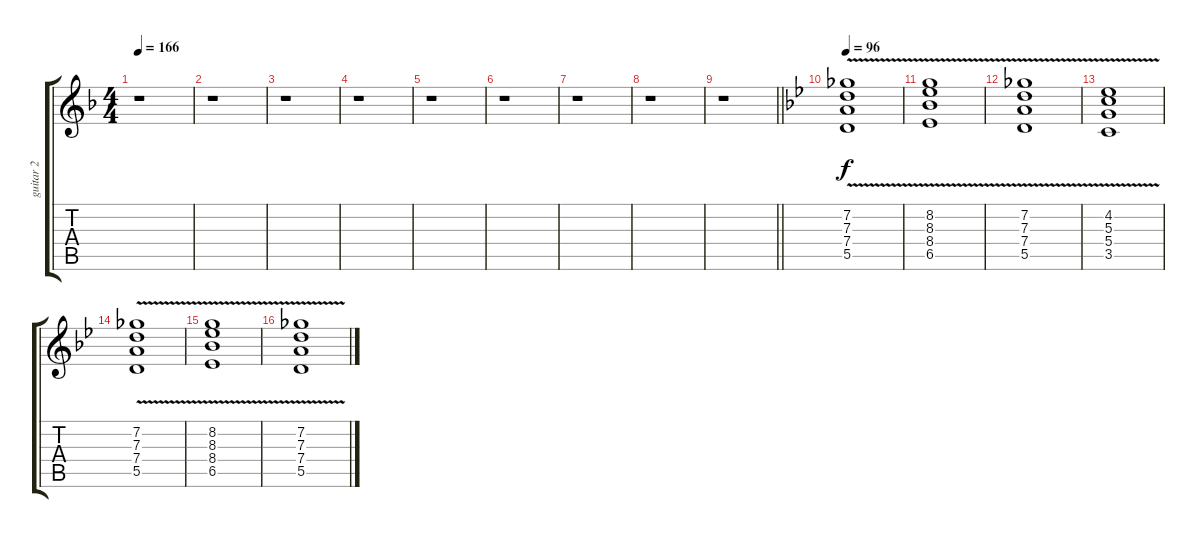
\track ("guitar 2" "guitar 2") {instrument overdrivenguitar}
\staff {score tabs}
\tuning (E4 B3 G3 D3 A2 E2) {hide}
\ts (4 4)
\tempo 166
\clef g2
\ks dminor
r.1{dy f} |
r.1 |
r.1 |
r.1 |
r.1 |
r.1 |
r.1 |
r.1 |
\barLineRight lightlight
r.1 |
\tempo 96
\ks gminor
(7.2{v} 7.3 7.4 5.5).1{instrument overdrivenguitar} |
(8.2{v} 8.3 8.4 6.5).1 |
(7.2{v} 7.3 7.4 5.5).1 |
(4.2{v} 5.3 5.4 3.5).1 |
(7.2{v} 7.3 7.4 5.5).1 |
(8.2{v} 8.3 8.4 6.5).1 |
(7.2{v} 7.3 7.4 5.5).1
